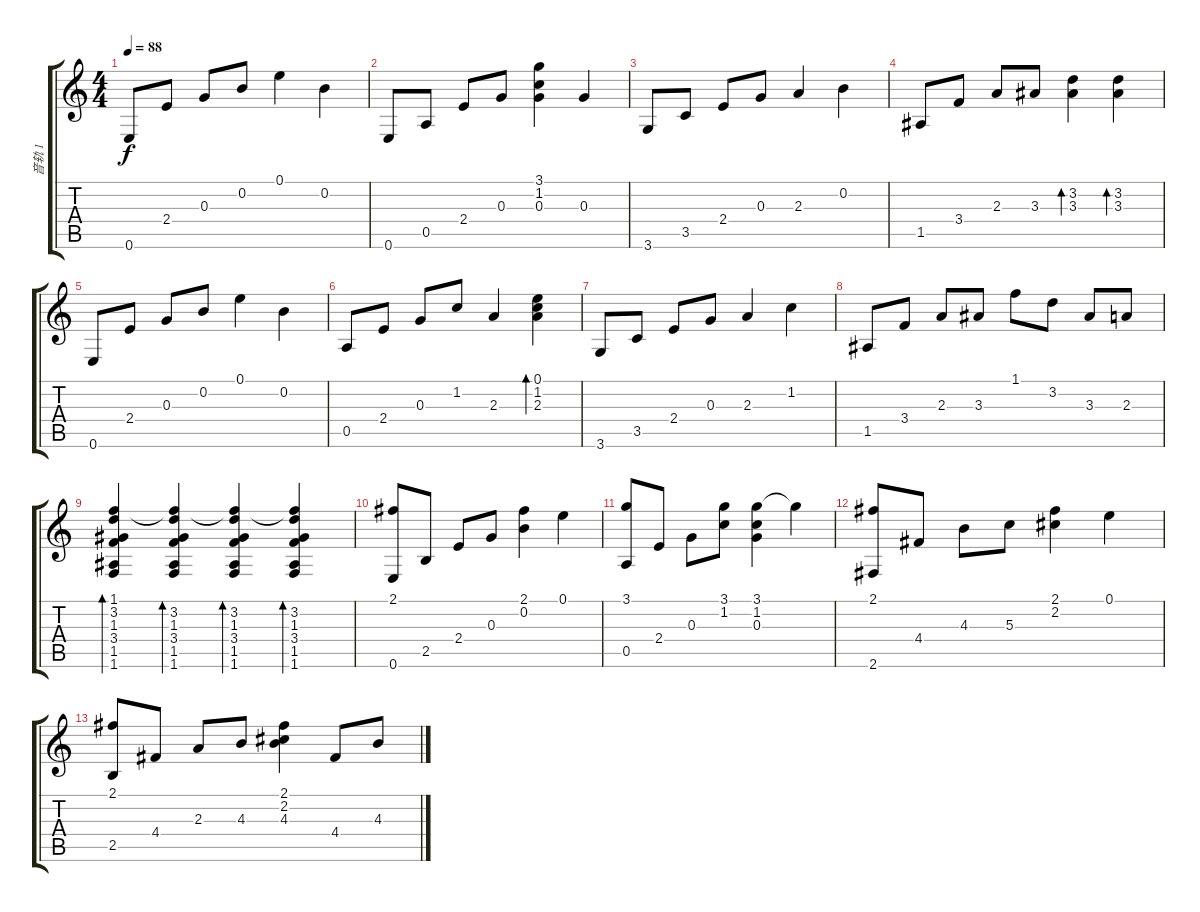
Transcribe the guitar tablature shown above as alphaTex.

\track ("音轨 1" "音轨 1") {instrument acousticguitarnylon}
\staff {score tabs}
\tuning (E4 B3 G3 D3 A2 E2) {hide}
\ts (4 4)
\tempo 88
\clef g2
\ks c
0.6.8{dy f instrument acousticguitarnylon} 2.4.8 0.3.8 0.2.8 0.1.4 0.2.4 |
0.6.8 0.5.8 2.4.8 0.3.8 (3.1 1.2 0.3).4 0.3.4 |
3.6.8 3.5.8 2.4.8 0.3.8 2.3.4 0.2.4 |
1.5.8 3.4.8 2.3.8 3.3.8 (3.2 3.3).4{bd 60} (3.2 3.3).4{bd 60} |
0.6.8 2.4.8 0.3.8 0.2.8 0.1.4 0.2.4 |
0.5.8 2.4.8 0.3.8 1.2.8 2.3.4 (0.1 1.2 2.3).4{bd 60} |
3.6.8 3.5.8 2.4.8 0.3.8 2.3.4 1.2.4 |
1.5.8 3.4.8 2.3.8 3.3.8 1.1.8 3.2.8 3.3.8 2.3.8 |
(1.1 3.2 1.3 3.4 1.5 1.6).4{bd 60} (1.1{t} 3.2 1.3 3.4 1.5 1.6).4{bd 60} (1.1{t} 3.2 1.3 3.4 1.5 1.6).4{bd 60} (1.1{t} 3.2 1.3 3.4 1.5 1.6).4{bd 60} |
(2.1 0.6).8 2.5.8 2.4.8 0.3.8 (2.1 0.2).4 0.1.4 |
(3.1 0.5).8 2.4.8 0.3.8 (3.1 1.2).8 (3.1 1.2 0.3).4 3.1{t}.4 |
(2.1 2.6).8 4.4.8 4.3.8 5.3.8 (2.1 2.2).4 0.1.4 |
(2.1 2.5).8 4.4.8 2.3.8 4.3.8 (2.1 2.2 4.3).4 4.4.8 4.3.8
